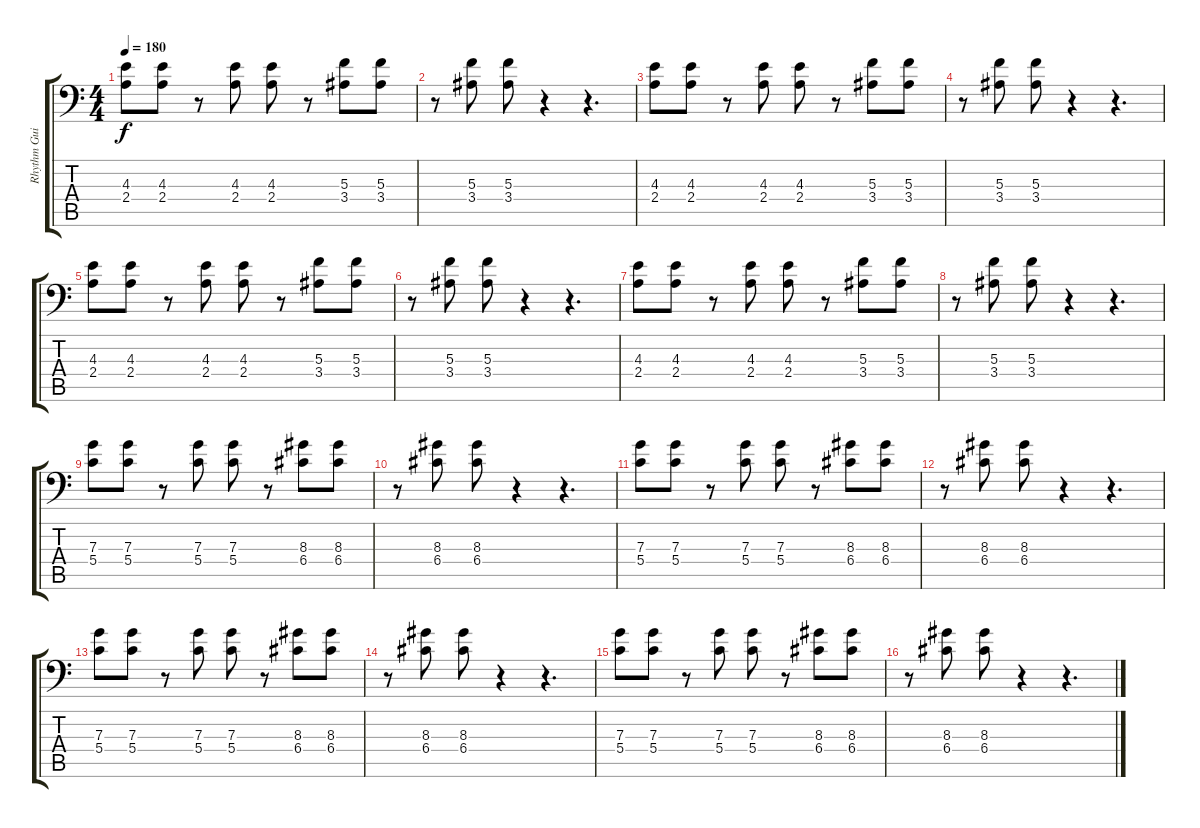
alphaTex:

\track ("Rhythm Guitar" "Rhythm Gui") {instrument distortionguitar}
\staff {score tabs}
\tuning (A3 E3 C3 G2 D2 A1) {hide}
\ts (4 4)
\tempo 180
\clef f4
\ks c
(4.3 2.4).8{dy f} (4.3 2.4).8 r.8 (4.3 2.4).8 (4.3 2.4).8 r.8 (5.3 3.4).8 (5.3 3.4).8 |
r.8 (5.3 3.4).8 (5.3 3.4).8 r.4 r.4{d} |
(4.3 2.4).8 (4.3 2.4).8 r.8 (4.3 2.4).8 (4.3 2.4).8 r.8 (5.3 3.4).8 (5.3 3.4).8 |
r.8 (5.3 3.4).8 (5.3 3.4).8 r.4 r.4{d} |
(4.3 2.4).8 (4.3 2.4).8 r.8 (4.3 2.4).8 (4.3 2.4).8 r.8 (5.3 3.4).8 (5.3 3.4).8 |
r.8 (5.3 3.4).8 (5.3 3.4).8 r.4 r.4{d} |
(4.3 2.4).8 (4.3 2.4).8 r.8 (4.3 2.4).8 (4.3 2.4).8 r.8 (5.3 3.4).8 (5.3 3.4).8 |
r.8 (5.3 3.4).8 (5.3 3.4).8 r.4 r.4{d} |
(7.3 5.4).8 (7.3 5.4).8 r.8 (7.3 5.4).8 (7.3 5.4).8 r.8 (8.3 6.4).8 (8.3 6.4).8 |
r.8 (8.3 6.4).8 (8.3 6.4).8 r.4 r.4{d} |
(7.3 5.4).8 (7.3 5.4).8 r.8 (7.3 5.4).8 (7.3 5.4).8 r.8 (8.3 6.4).8 (8.3 6.4).8 |
r.8 (8.3 6.4).8 (8.3 6.4).8 r.4 r.4{d} |
(7.3 5.4).8 (7.3 5.4).8 r.8 (7.3 5.4).8 (7.3 5.4).8 r.8 (8.3 6.4).8 (8.3 6.4).8 |
r.8 (8.3 6.4).8 (8.3 6.4).8 r.4 r.4{d} |
(7.3 5.4).8 (7.3 5.4).8 r.8 (7.3 5.4).8 (7.3 5.4).8 r.8 (8.3 6.4).8 (8.3 6.4).8 |
r.8 (8.3 6.4).8 (8.3 6.4).8 r.4 r.4{d}
